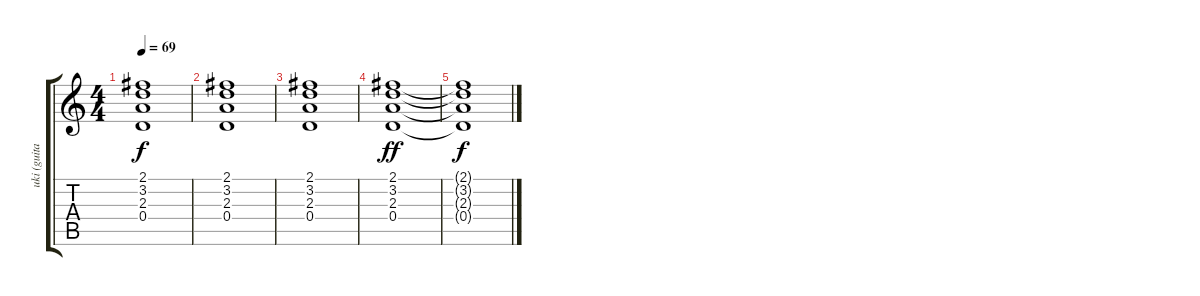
\track ("uki (guitar)" "uki (guita") {instrument distortionguitar}
\staff {score tabs}
\tuning (E4 B3 G3 D3 A2 E2) {hide}
\ts (4 4)
\tempo 69
\clef g2
\ks c
(2.1 3.2 2.3 0.4).1{dy f} |
(2.1 3.2 2.3 0.4).1 |
(2.1 3.2 2.3 0.4).1 |
(2.1 3.2 2.3 0.4).1{dy ff} |
(2.1{t} 3.2{t} 2.3{t} 0.4{t}).1{dy f}
